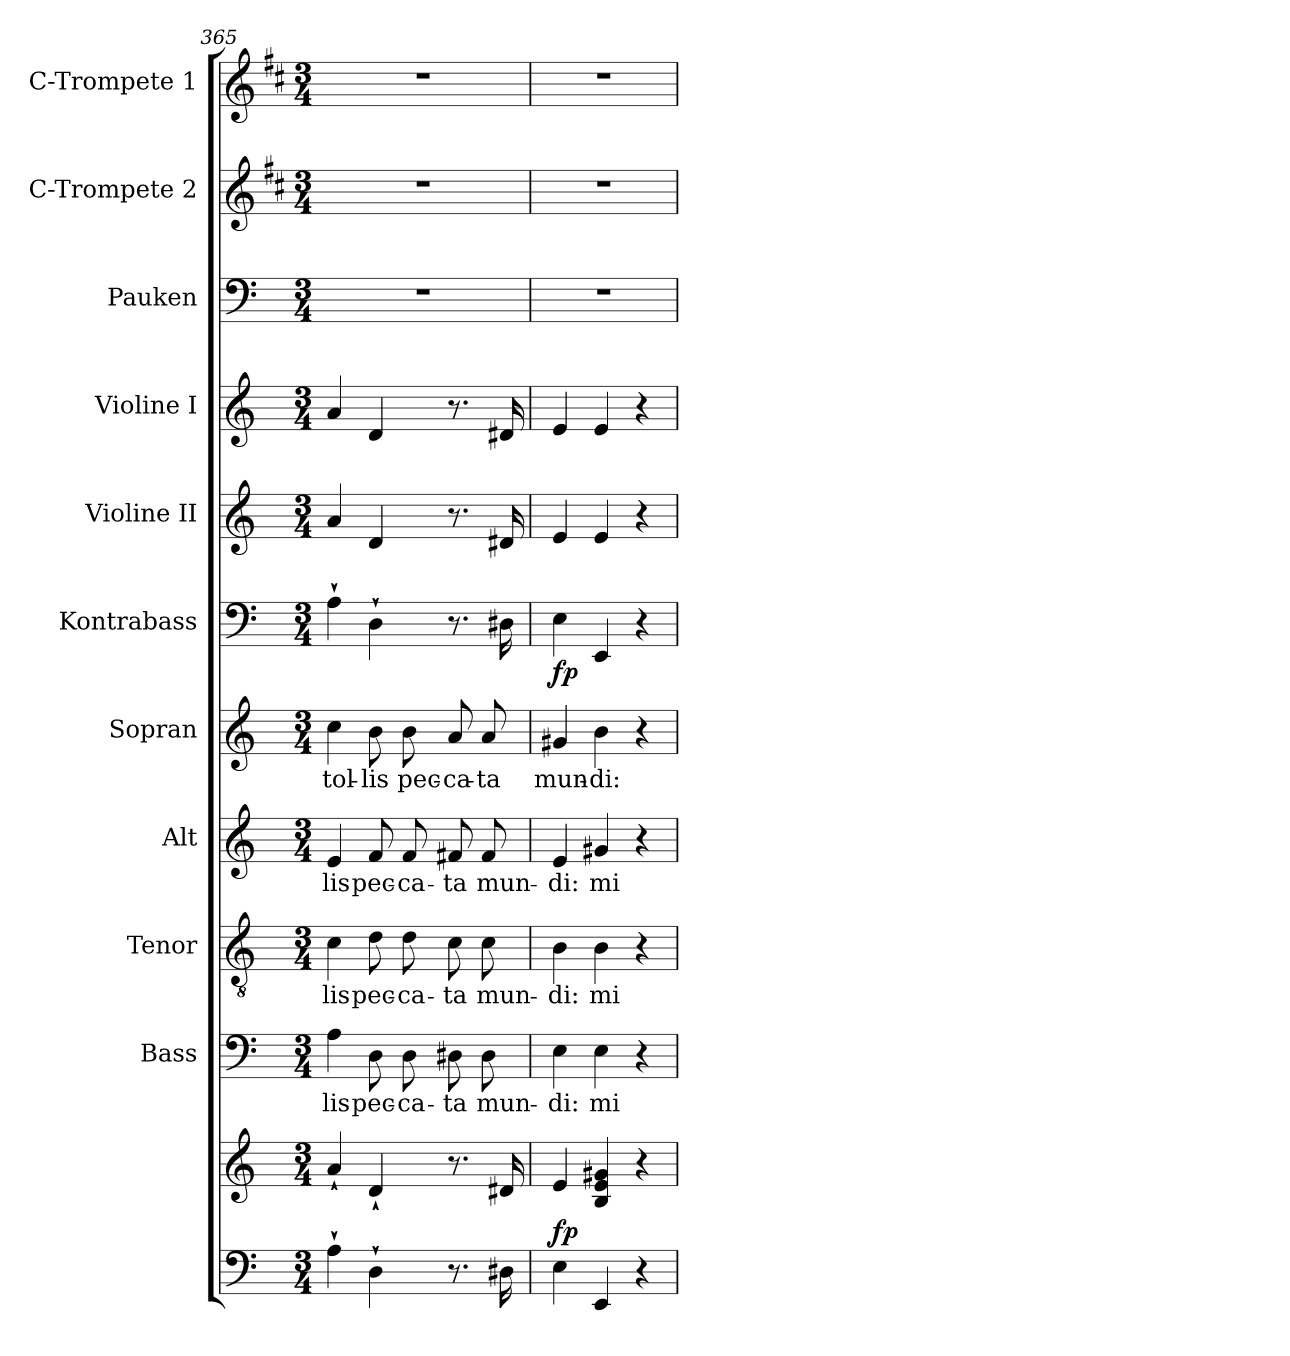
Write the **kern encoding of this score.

**kern	**kern	**dynam	**kern	**text	**kern	**text	**kern	**text	**kern	**text	**kern	**dynam	**kern	**kern	**kern	**kern	**kern
*part11	*part11	*part11	*part10	*part10	*part9	*part9	*part8	*part8	*part7	*part7	*part6	*part6	*part5	*part4	*part3	*part2	*part1
*staff12	*staff11	*staff11/12	*staff10	*staff10	*staff9	*staff9	*staff8	*staff8	*staff7	*staff7	*staff6	*staff6	*staff5	*staff4	*staff3	*staff2	*staff1
*	*	*	*I"Bass	*	*I"Tenor	*	*I"Alt	*	*I"Sopran	*	*I"Kontrabass	*	*I"Violine II	*I"Violine I	*I"Pauken	*I"C-Trompete 2	*I"C-Trompete 1
*	*	*	*I'B.	*	*I'T.	*	*I'A.	*	*I'S.	*	*I'Kb.	*	*I'Vl. II	*I'Vl. I	*I'Pk.	*I'C Trp. 2	*I'C Trp. 1
*clefF4	*clefG2	*	*clefF4	*	*clefGv2	*	*clefG2	*	*clefG2	*	*clefF4	*	*clefG2	*clefG2	*clefF4	*clefG2	*clefG2
*	*	*	*	*	*	*	*	*	*	*	*ITrd7c12	*	*	*	*	*ITrd1c2	*ITrd1c2
*k[]	*k[]	*	*k[]	*	*k[]	*	*k[]	*	*k[]	*	*k[]	*	*k[]	*k[]	*k[]	*k[]	*k[]
*C:	*C:	*	*C:	*	*C:	*	*C:	*	*C:	*	*C:	*	*C:	*C:	*C:	*C:	*C:
*M3/4	*M3/4	*	*M3/4	*	*M3/4	*	*M3/4	*	*M3/4	*	*M3/4	*	*M3/4	*M3/4	*M3/4	*M3/4	*M3/4
=365	=365	=365	=365	=365	=365	=365	=365	=365	=365	=365	=365	=365	=365	=365	=365	=365	=365
!	!	!	!	!LO:LY:b	!	!LO:LY:b	!	!LO:LY:b	!	!LO:LY:b	!	!	!	!	!	!	!
4A`>\	4a`</	.	4A\	-lis	4c\	-lis	4e/	-lis	4cc\	tol-	4AA`>\	.	4a/	4a/	2.r	2.r	2.r
!	!	!	!	!LO:LY:b	!	!LO:LY:b	!	!LO:LY:b	!	!LO:LY:b	!	!	!	!	!	!	!
4D`>\	4d`</	.	8D\	pec-	8d\	pec-	8f/	pec-	8b\	-lis	4DD`>\	.	4d/	4d/	.	.	.
!	!	!	!	!LO:LY:b	!	!LO:LY:b	!	!LO:LY:b	!	!LO:LY:b	!	!	!	!	!	!	!
.	.	.	8D\	-ca-	8d\	-ca-	8f/	-ca-	8b\	pec-	.	.	.	.	.	.	.
!	!	!	!	!LO:LY:b	!	!LO:LY:b	!	!LO:LY:b	!	!LO:LY:b	!	!	!	!	!	!	!
8.r	8.r	.	8D#X\	-ta	8c\	-ta	8f#X/	-ta	8a/	-ca-	8.r	.	8.r	8.r	.	.	.
!	!	!	!	!LO:LY:b	!	!LO:LY:b	!	!LO:LY:b	!	!LO:LY:b	!	!	!	!	!	!	!
.	.	.	8D#\	mun-	8c\	mun-	8f#/	mun-	8a/	-ta	.	.	.	.	.	.	.
16D#X\	16d#X/	.	.	.	.	.	.	.	.	.	16DD#X\	.	16d#X/	16d#X/	.	.	.
!!LO:PB:g=z
=366	=366	=366	=366	=366	=366	=366	=366	=366	=366	=366	=366	=366	=366	=366	=366	=366	=366
!	!	!LO:DY:a=2	!	!LO:LY:b	!	!LO:LY:b	!	!LO:LY:b	!	!LO:LY:b	!	!LO:DY:b	!	!	!	!	!
4E\	4e/	fp	4E\	-di:	4B\	-di:	4e/	-di:	4g#X/	mun-	4EE\	fp	4e/	4e/	2.r	2.r	2.r
!	!	!	!	!LO:LY:b	!	!LO:LY:b	!	!LO:LY:b	!	!LO:LY:b	!	!	!	!	!	!	!
4EE/	4B/ 4e/ 4g#X/	.	4E\	mi-	4B\	mi-	4g#X/	mi-	4b\	-di:	4EEE/	.	4e/	4e/	.	.	.
4r	4r	.	4r	.	4r	.	4r	.	4r	.	4r	.	4r	4r	.	.	.
=	=	=	=	=	=	=	=	=	=	=	=	=	=	=	=	=	=
*-	*-	*-	*-	*-	*-	*-	*-	*-	*-	*-	*-	*-	*-	*-	*-	*-	*-
